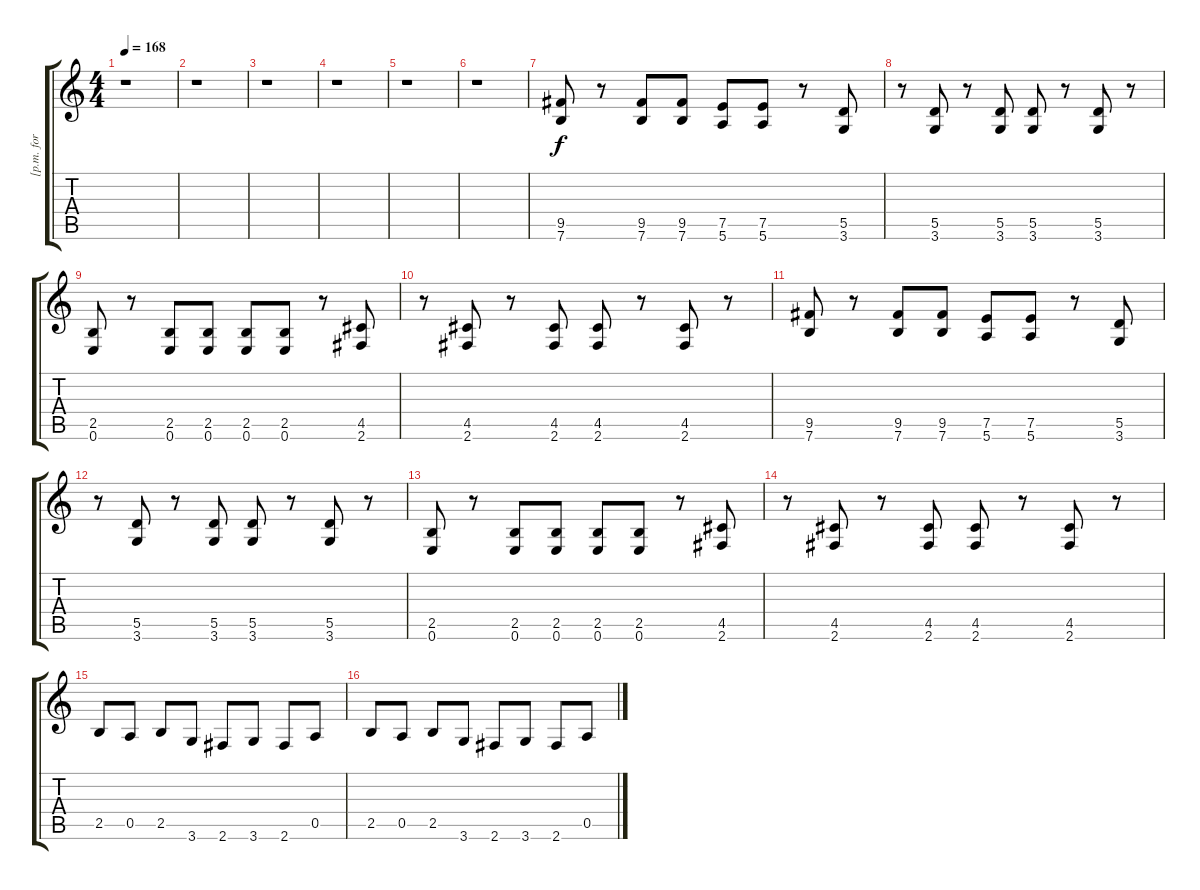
\track ("[p.m. for gtr. 1-2 ]" "[p.m. for ") {instrument electricguitarmuted}
\staff {score tabs}
\tuning (E4 B3 G3 D3 A2 E2) {hide}
\ts (4 4)
\tempo 168
\clef g2
\ks c
r.1{dy f} |
r.1 |
r.1 |
r.1 |
r.1 |
r.1 |
(9.5 7.6).8 r.8 (9.5 7.6).8 (9.5 7.6).8 (7.5 5.6).8 (7.5 5.6).8 r.8 (5.5 3.6).8 |
r.8 (5.5 3.6).8 r.8 (5.5 3.6).8 (5.5 3.6).8 r.8 (5.5 3.6).8 r.8 |
(2.5 0.6).8 r.8 (2.5 0.6).8 (2.5 0.6).8 (2.5 0.6).8 (2.5 0.6).8 r.8 (4.5 2.6).8 |
r.8 (4.5 2.6).8 r.8 (4.5 2.6).8 (4.5 2.6).8 r.8 (4.5 2.6).8 r.8 |
(9.5 7.6).8 r.8 (9.5 7.6).8 (9.5 7.6).8 (7.5 5.6).8 (7.5 5.6).8 r.8 (5.5 3.6).8 |
r.8 (5.5 3.6).8 r.8 (5.5 3.6).8 (5.5 3.6).8 r.8 (5.5 3.6).8 r.8 |
(2.5 0.6).8 r.8 (2.5 0.6).8 (2.5 0.6).8 (2.5 0.6).8 (2.5 0.6).8 r.8 (4.5 2.6).8 |
r.8 (4.5 2.6).8 r.8 (4.5 2.6).8 (4.5 2.6).8 r.8 (4.5 2.6).8 r.8 |
2.5.8 0.5.8 2.5.8 3.6.8 2.6.8 3.6.8 2.6.8 0.5.8 |
2.5.8 0.5.8 2.5.8 3.6.8 2.6.8 3.6.8 2.6.8 0.5.8
